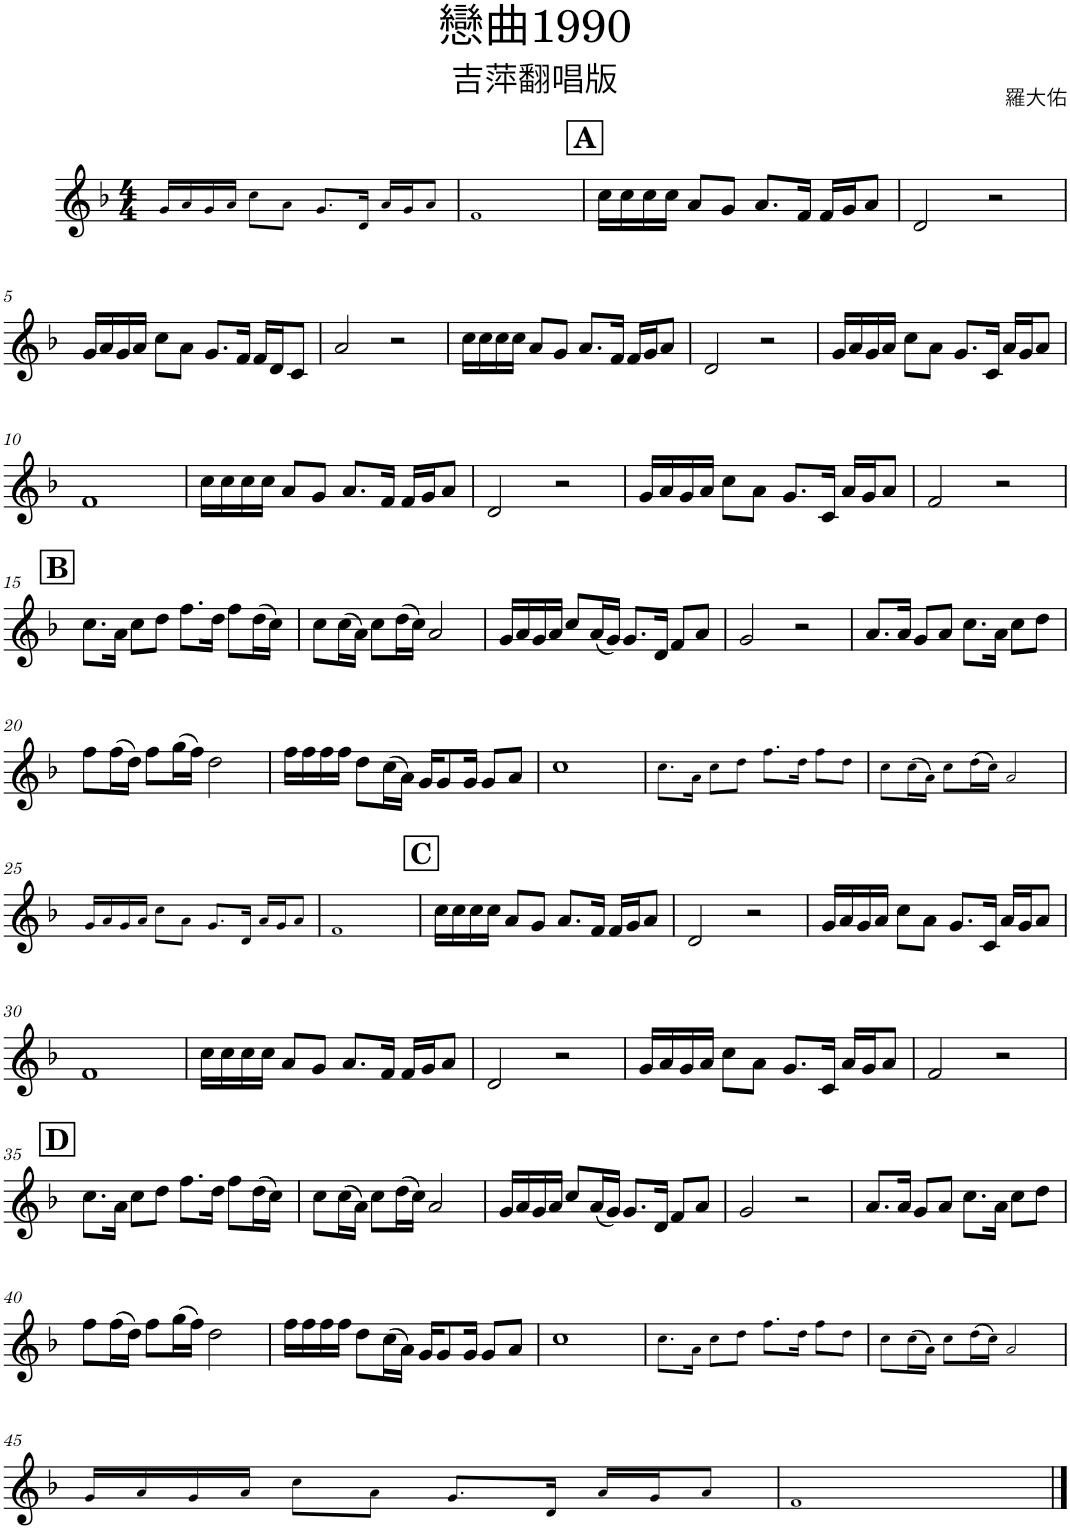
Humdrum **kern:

**kern
*part1
*staff1
*I"Piano
*I'Pno.
*clefG2
*k[b-]
*M4/4
=1
16g!/LL
16a!/
16g!/
16a!/JJ
8cc!\L
8a!\J
8.g!/L
16d!/Jk
16a!/LL
16g!/J
8a!/J
=2
1f!
!!LO:REH:place=s1:a:B:cj:fs=14:t=A
=3
16cc\LL
16cc\
16cc\
16cc\JJ
8a/L
8g/J
8.a/L
16f/Jk
16f/LL
16g/J
8a/J
=4
2d/
2r
!!LO:LB:g=z
=5
16g/LL
16a/
16g/
16a/JJ
8cc\L
8a\J
8.g/L
16f/Jk
16f/LL
16d/J
8c/J
=6
2a/
2r
=7
16cc\LL
16cc\
16cc\
16cc\JJ
8a/L
8g/J
8.a/L
16f/Jk
16f/LL
16g/J
8a/J
=8
2d/
2r
=9
16g/LL
16a/
16g/
16a/JJ
8cc\L
8a\J
8.g/L
16c/Jk
16a/LL
16g/J
8a/J
!!LO:LB:g=z
=10
1f
=11
16cc\LL
16cc\
16cc\
16cc\JJ
8a/L
8g/J
8.a/L
16f/Jk
16f/LL
16g/J
8a/J
=12
2d/
2r
=13
16g/LL
16a/
16g/
16a/JJ
8cc\L
8a\J
8.g/L
16c/Jk
16a/LL
16g/J
8a/J
=14
2f/
2r
!!LO:LB:g=z
!!LO:REH:place=s1:a:B:cj:fs=14:t=B
=15
8.cc\L
16a\Jk
8cc\L
8dd\J
8.ff\L
16dd\Jk
8ff\L
(16dd\L
16cc\JJ)
=16
8cc\L
(16cc\L
16a\JJ)
8cc\L
(16dd\L
16cc\JJ)
2a/
=17
16g/LL
16a/
16g/
16a/JJ
8cc/L
(16a/L
16g/JJ)
8.g/L
16d/Jk
8f/L
8a/J
=18
2g/
2r
=19
8.a/L
16a/Jk
8g/L
8a/J
8.cc\L
16a\Jk
8cc\L
8dd\J
!!LO:LB:g=z
=20
8ff\L
(16ff\L
16dd\JJ)
8ff\L
(16gg\L
16ff\JJ)
2dd\
=21
16ff\LL
16ff\
16ff\
16ff\JJ
8dd\L
(16cc\L
16a\JJ)
16g/KL
8g/
16g/Jk
8g/L
8a/J
=22
1cc
=23
8.cc!\L
16a!\Jk
8cc!\L
8dd!\J
8.ff!\L
16dd!\Jk
8ff!\L
8dd!\J
=24
8cc!\L
(16cc!\L
16a!\JJ)
8cc!\L
(16dd!\L
16cc!\JJ)
2a!/
!!LO:LB:g=z
=25
16g!/LL
16a!/
16g!/
16a!/JJ
8cc!\L
8a!\J
8.g!/L
16d!/Jk
16a!/LL
16g!/J
8a!/J
=26
1f!
!!LO:REH:place=s1:a:B:cj:fs=14:t=C
=27
16cc\LL
16cc\
16cc\
16cc\JJ
8a/L
8g/J
8.a/L
16f/Jk
16f/LL
16g/J
8a/J
=28
2d/
2r
=29
16g/LL
16a/
16g/
16a/JJ
8cc\L
8a\J
8.g/L
16c/Jk
16a/LL
16g/J
8a/J
!!LO:LB:g=z
=30
1f
=31
16cc\LL
16cc\
16cc\
16cc\JJ
8a/L
8g/J
8.a/L
16f/Jk
16f/LL
16g/J
8a/J
=32
2d/
2r
=33
16g/LL
16a/
16g/
16a/JJ
8cc\L
8a\J
8.g/L
16c/Jk
16a/LL
16g/J
8a/J
=34
2f/
2r
!!LO:LB:g=z
!!LO:REH:place=s1:a:B:cj:fs=14:t=D
=35
8.cc\L
16a\Jk
8cc\L
8dd\J
8.ff\L
16dd\Jk
8ff\L
(16dd\L
16cc\JJ)
=36
8cc\L
(16cc\L
16a\JJ)
8cc\L
(16dd\L
16cc\JJ)
2a/
=37
16g/LL
16a/
16g/
16a/JJ
8cc/L
(16a/L
16g/JJ)
8.g/L
16d/Jk
8f/L
8a/J
=38
2g/
2r
=39
8.a/L
16a/Jk
8g/L
8a/J
8.cc\L
16a\Jk
8cc\L
8dd\J
!!LO:LB:g=z
=40
8ff\L
(16ff\L
16dd\JJ)
8ff\L
(16gg\L
16ff\JJ)
2dd\
=41
16ff\LL
16ff\
16ff\
16ff\JJ
8dd\L
(16cc\L
16a\JJ)
16g/KL
8g/
16g/Jk
8g/L
8a/J
=42
1cc
=43
8.cc!\L
16a!\Jk
8cc!\L
8dd!\J
8.ff!\L
16dd!\Jk
8ff!\L
8dd!\J
=44
8cc!\L
(16cc!\L
16a!\JJ)
8cc!\L
(16dd!\L
16cc!\JJ)
2a!/
!!LO:LB:g=z
=45
16g!/LL
16a!/
16g!/
16a!/JJ
8cc!\L
8a!\J
8.g!/L
16d!/Jk
16a!/LL
16g!/J
8a!/J
=46
1f!
==
*-
